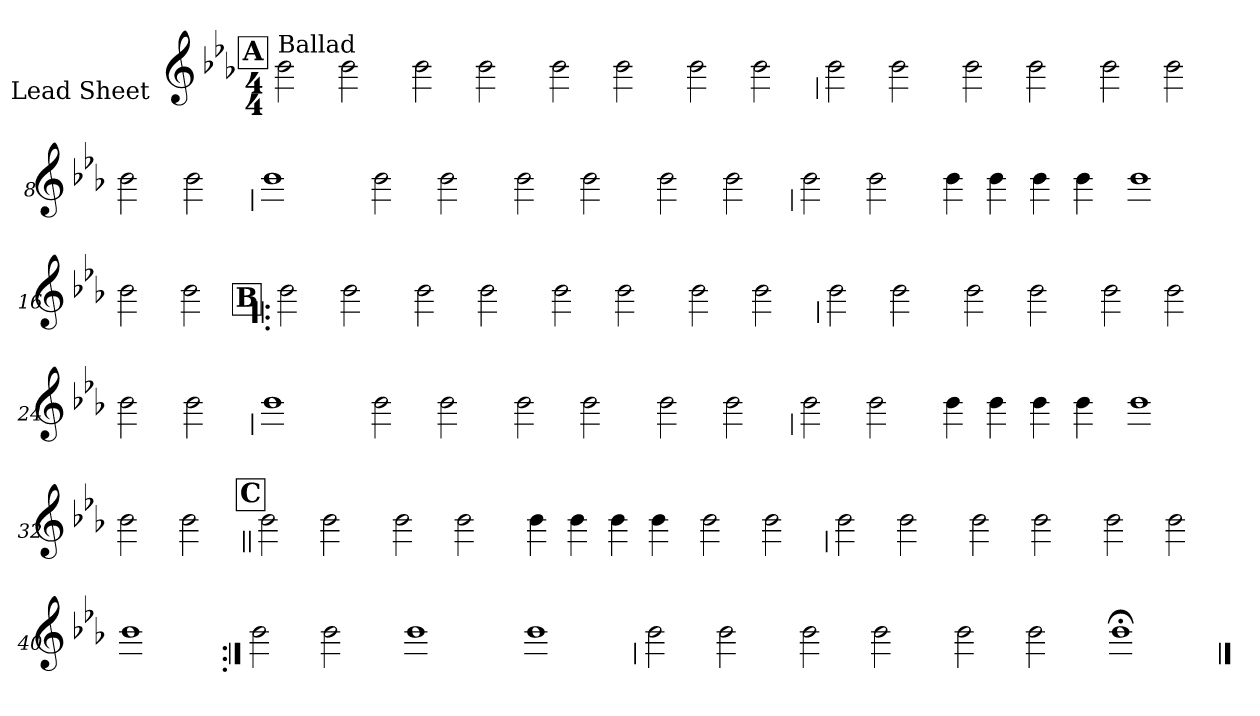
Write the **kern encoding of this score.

**kern
*part1
*staff1
*I"Lead Sheet
*stria0
*clefG2
*k[b-e-a-]
*E-:
*M4/4
!!LO:REH:place=s1:a:t=A
=1||
!LO:TX:a:t=Ballad
2b-
2b-
=2-
2b-
2b-
=3-
2b-
2b-
=4-
2b-
2b-
!!LO:LB:g=z
=5
2b-
2b-
=6-
2b-
2b-
=7-
2b-
2b-
=8-
2b-
2b-
!!LO:LB:g=z
=9
1b-
=10-
2b-
2b-
=11-
2b-
2b-
=12-
2b-
2b-
!!LO:LB:g=z
=13
2b-
2b-
=14-
4b-
4b-
4b-
4b-
=15-
1b-
=16-
2b-
2b-
!!LO:LB:g=z
!!LO:REH:place=s1:a:t=B
=17!|:
2b-
2b-
=18-
2b-
2b-
=19-
2b-
2b-
=20-
2b-
2b-
!!LO:LB:g=z
=21
2b-
2b-
=22-
2b-
2b-
=23-
2b-
2b-
=24-
2b-
2b-
!!LO:LB:g=z
=25
1b-
=26-
2b-
2b-
=27-
2b-
2b-
=28-
2b-
2b-
!!LO:LB:g=z
=29
2b-
2b-
=30-
4b-
4b-
4b-
4b-
=31-
1b-
=32-
2b-
2b-
!!LO:LB:g=z
!!LO:REH:place=s1:a:t=C
=33||
2b-
2b-
=34-
2b-
2b-
=35-
4b-
4b-
4b-
4b-
=36-
2b-
2b-
!!LO:LB:g=z
=37
2b-
2b-
=38-
2b-
2b-
=39-
2b-
2b-
=40-
1b-
!!LO:LB:g=z
=41:|!
2b-
2b-
=42-
1b-
=43-
1b-
!!LO:LB:g=z
=44
2b-
2b-
=45-
2b-
2b-
=46-
2b-
2b-
=47-
1b-;
==
*-
